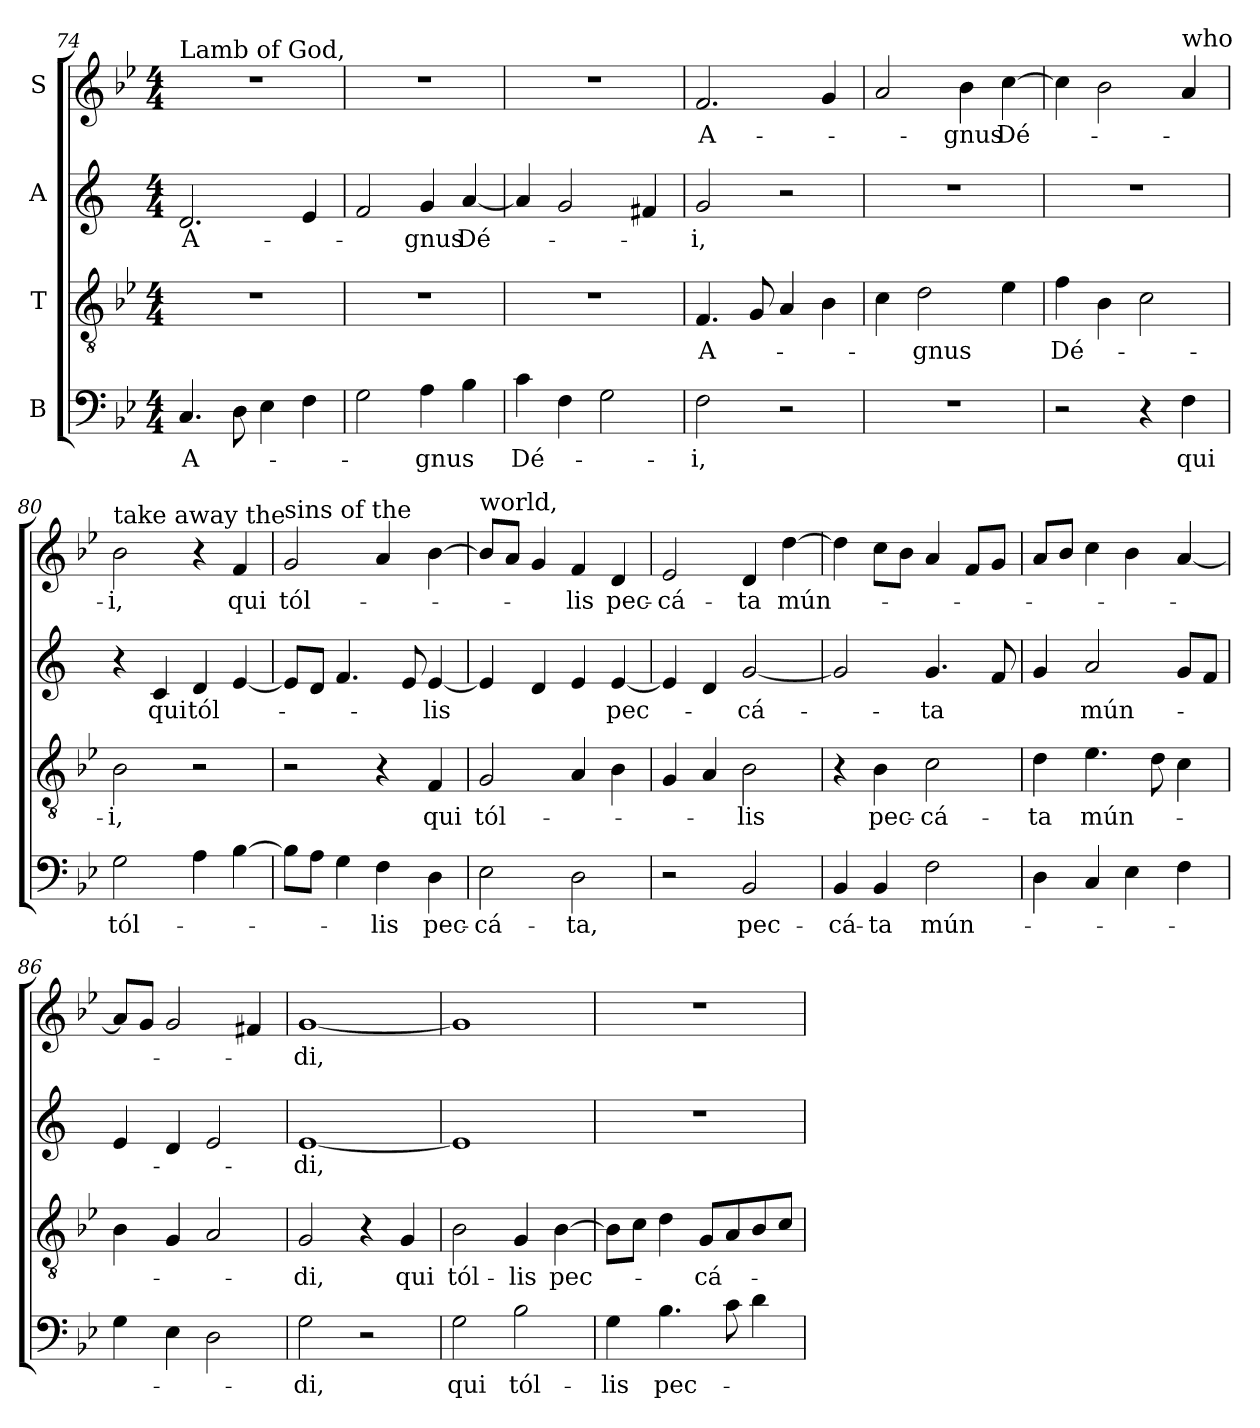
**kern	**text	**kern	**text	**kern	**text	**kern	**text
*part4	*part4	*part3	*part3	*part2	*part2	*part1	*part1
*staff4	*staff4	*staff3	*staff3	*staff2	*staff2	*staff1	*staff1
*I"B	*	*I"T	*	*I"A	*	*I"S	*
*clefF4	*	*clefGv2	*	*clefG2	*	*clefG2	*
*	*	*	*	*ITrd1c2	*	*	*
*k[b-e-]	*	*k[b-e-]	*	*k[b-e-]	*	*k[b-e-]	*
*B-:	*	*B-:	*	*B-:	*	*B-:	*
*M4/4	*	*M4/4	*	*M4/4	*	*M4/4	*
=74	=74	=74	=74	=74	=74	=74	=74
!	!	!	!	!	!	!LO:TX:a:t=Lamb of God,	!
!	!LO:LY:b	!	!	!	!LO:LY:b	!	!
4.C/	A-	1r	.	2.c/	A-	1r	.
8D\	.	.	.	.	.	.	.
4E-\	.	.	.	.	.	.	.
4F\	.	.	.	4d/	.	.	.
=75	=75	=75	=75	=75	=75	=75	=75
2G\	.	1r	.	2e-/	.	1r	.
!	!LO:LY:b	!	!	!	!LO:LY:b	!	!
4A\	-gnus	.	.	4f/	-gnus	.	.
!	!	!	!	!	!LO:LY:b	!	!
4B-\	.	.	.	[4g/	Dé-	.	.
=76	=76	=76	=76	=76	=76	=76	=76
!	!LO:LY:b	!	!	!	!	!	!
4c\	Dé-	1r	.	4g/]	.	1r	.
4F\	.	.	.	2f/	.	.	.
2G\	.	.	.	.	.	.	.
.	.	.	.	4e/	.	.	.
=77	=77	=77	=77	=77	=77	=77	=77
!	!LO:LY:b	!	!LO:LY:b	!	!LO:LY:b	!	!LO:LY:b
2F\	-i,	4.F/	A-	2f/	-i,	2.f/	A-
.	.	8G/	.	.	.	.	.
2r	.	4A/	.	2r	.	.	.
.	.	4B-\	.	.	.	4g/	.
=78	=78	=78	=78	=78	=78	=78	=78
1r	.	4c\	.	1r	.	2a/	.
!	!	!	!LO:LY:b	!	!	!	!
.	.	2d\	-gnus	.	.	.	.
!	!	!	!	!	!	!	!LO:LY:b
.	.	.	.	.	.	4b-\	-gnus
!	!	!	!	!	!	!	!LO:LY:b
.	.	4e-\	.	.	.	[4cc\	Dé-
!!LO:LB:g=z
=79	=79	=79	=79	=79	=79	=79	=79
!	!	!	!LO:LY:b	!	!	!	!
2r	.	4f\	Dé-	1r	.	4cc\]	.
.	.	4B-\	.	.	.	2b-\	.
4r	.	2c\	.	.	.	.	.
!	!	!	!	!	!	!LO:TX:a:t=who	!
!	!LO:LY:b	!	!	!	!	!	!
4F\	qui	.	.	.	.	4a/	.
=80	=80	=80	=80	=80	=80	=80	=80
!	!	!	!	!	!	!LO:TX:a:t=take away the	!
!	!LO:LY:b	!	!LO:LY:b	!	!	!	!LO:LY:b
2G\	tól-	2B-\	-i,	4r	.	2b-\	-i,
!	!	!	!	!	!LO:LY:b	!	!
.	.	.	.	4B-/	qui	.	.
!	!	!	!	!	!LO:LY:b	!	!
4A\	.	2r	.	4c/	tól-	4r	.
!	!	!	!	!	!	!	!LO:LY:b
[4B-\	.	.	.	[4d/	.	4f/	qui
=81	=81	=81	=81	=81	=81	=81	=81
!	!	!	!	!	!	!LO:TX:a:t=sins of the	!
!	!	!	!	!	!	!	!LO:LY:b
8B-\L]	.	2r	.	8d/L]	.	2g/	tól-
8A\J	.	.	.	8c/J	.	.	.
4G\	.	.	.	4.e-/	.	.	.
!	!LO:LY:b	!	!	!	!	!	!
4F\	-lis	4r	.	.	.	4a/	.
.	.	.	.	8d/	.	.	.
!	!LO:LY:b	!	!LO:LY:b	!	!LO:LY:b	!	!
4D\	pec-	4F/	qui	[4d/	-lis	[4b-\	.
=82	=82	=82	=82	=82	=82	=82	=82
!	!	!	!	!	!	!LO:TX:a:t=world,	!
!	!LO:LY:b	!	!LO:LY:b	!	!	!	!
2E-\	-cá-	2G/	tól-	4d/]	.	8b-/L]	.
.	.	.	.	.	.	8a/J	.
.	.	.	.	4c/	.	4g/	.
!	!LO:LY:b	!	!	!	!	!	!LO:LY:b
2D\	-ta,	4A/	.	4d/	.	4f/	-lis
!	!	!	!	!	!LO:LY:b	!	!LO:LY:b
.	.	4B-\	.	[4d/	pec-	4d/	pec-
=83	=83	=83	=83	=83	=83	=83	=83
!	!	!	!	!	!	!	!LO:LY:b
2r	.	4G/	.	4d/]	.	2e-/	-cá-
.	.	4A/	.	4c/	.	.	.
!	!LO:LY:b	!	!LO:LY:b	!	!LO:LY:b	!	!LO:LY:b
2BB-/	pec-	2B-\	-lis	[2f/	-cá-	4d/	-ta
!	!	!	!	!	!	!	!LO:LY:b
.	.	.	.	.	.	[4dd\	mún-
!!LO:PB:g=z
=84	=84	=84	=84	=84	=84	=84	=84
!	!LO:LY:b	!	!	!	!	!	!
4BB-/	-cá-	4r	.	2f/]	.	4dd\]	.
!	!LO:LY:b	!	!LO:LY:b	!	!	!	!
4BB-/	-ta	4B-\	pec-	.	.	8cc\L	.
.	.	.	.	.	.	8b-\J	.
!	!LO:LY:b	!	!LO:LY:b	!	!LO:LY:b	!	!
2F\	mún-	2c\	-cá-	4.f/	-ta	4a/	.
.	.	.	.	.	.	8f/L	.
.	.	.	.	8e-/	.	8g/J	.
=85	=85	=85	=85	=85	=85	=85	=85
!	!	!	!LO:LY:b	!	!	!	!
4D\	.	4d\	-ta	4f/	.	8a/L	.
.	.	.	.	.	.	8b-/J	.
!	!	!	!LO:LY:b	!	!LO:LY:b	!	!
4C/	.	4.e-\	mún-	2g/	mún-	4cc\	.
4E-\	.	.	.	.	.	4b-\	.
.	.	8d\	.	.	.	.	.
4F\	.	4c\	.	8f/L	.	[4a/	.
.	.	.	.	8e-/J	.	.	.
=86	=86	=86	=86	=86	=86	=86	=86
4G\	.	4B-\	.	4d/	.	8a/L]	.
.	.	.	.	.	.	8g/J	.
4E-\	.	4G/	.	4c/	.	2g/	.
2D\	.	2A/	.	2d/	.	.	.
.	.	.	.	.	.	4f#/	.
=87	=87	=87	=87	=87	=87	=87	=87
!	!LO:LY:b	!	!LO:LY:b	!	!LO:LY:b	!	!LO:LY:b
2G\	-di,	2G/	-di,	[1d	-di,	[1g	-di,
2r	.	4r	.	.	.	.	.
!	!	!	!LO:LY:b	!	!	!	!
.	.	4G/	qui	.	.	.	.
=88	=88	=88	=88	=88	=88	=88	=88
!	!LO:LY:b	!	!LO:LY:b	!	!	!	!
2G\	qui	2B-\	tól-	1d]	.	1g]	.
!	!LO:LY:b	!	!LO:LY:b	!	!	!	!
2B-\	tól-	4G/	-lis	.	.	.	.
!	!	!	!LO:LY:b	!	!	!	!
.	.	[4B-\	pec-	.	.	.	.
=89	=89	=89	=89	=89	=89	=89	=89
!	!LO:LY:b	!	!	!	!	!	!
4G\	-lis	8B-\L]	.	1r	.	1r	.
.	.	8c\J	.	.	.	.	.
!	!LO:LY:b	!	!	!	!	!	!
4.B-\	pec-	4d\	.	.	.	.	.
!	!	!	!LO:LY:b	!	!	!	!
.	.	8G/L	-cá-	.	.	.	.
8c\	.	8A/	.	.	.	.	.
4d\	.	8B-/	.	.	.	.	.
.	.	8c/J	.	.	.	.	.
=	=	=	=	=	=	=	=
*-	*-	*-	*-	*-	*-	*-	*-
